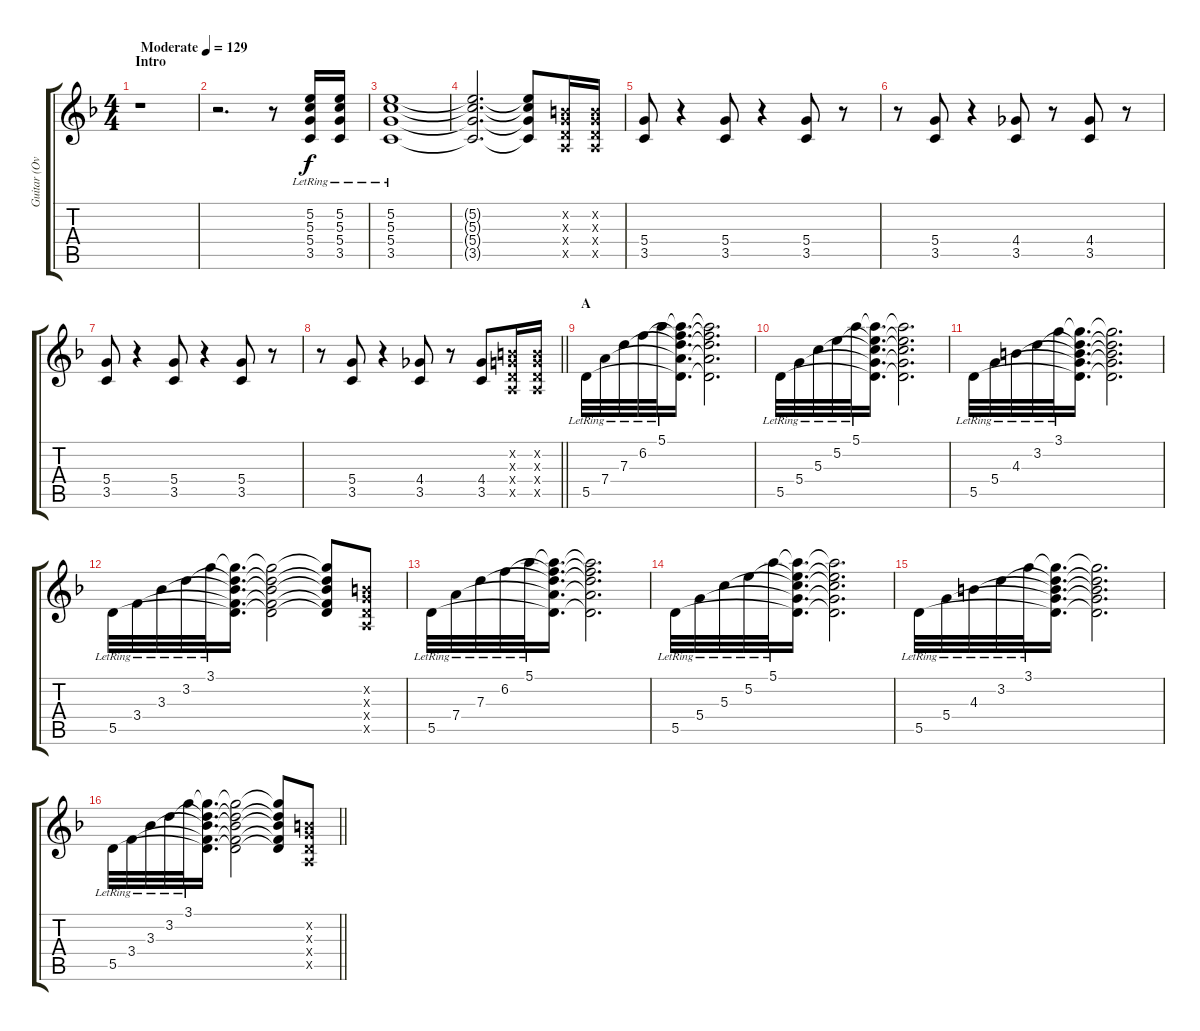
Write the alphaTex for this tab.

\track ("Guitar (Overdrive)" "Guitar (Ov") {instrument overdrivenguitar}
\staff {score tabs}
\tuning (E4 B3 G3 D3 A2 E2) {hide}
\ts (4 4)
\section ("" "Intro")
\tempo (129 "Moderate")
\clef g2
\ks f
r.1{dy f instrument overdrivenguitar} |
r.2{d} r.8 (5.2{lr} 5.3{lr} 5.4{lr} 3.5{lr}).16 (5.2{lr} 5.3{lr} 5.4{lr} 3.5{lr}).16 |
(5.2{lr} 5.3{lr} 5.4{lr} 3.5{lr}).1 |
(5.2{t} 5.3{t} 5.4{t} 3.5{t}).2{d} (5.2{t} 5.3{t} 5.4{t} 3.5{t}).8 (0.2{x} 0.3{x} 0.4{x} 0.5{x}).16 (0.2{x} 0.3{x} 0.4{x} 0.5{x}).16 |
(5.4 3.5).8 r.4 (5.4 3.5).8 r.4 (5.4 3.5).8 r.8 |
r.8 (5.4 3.5).8 r.4 (4.4 3.5).8 r.8 (4.4 3.5).8 r.8 |
(5.4 3.5).8 r.4 (5.4 3.5).8 r.4 (5.4 3.5).8 r.8 |
\barLineRight lightlight
r.8 (5.4 3.5).8 r.4 (4.4 3.5).8 r.8 (4.4 3.5).8 (0.2{x} 0.3{x} 0.4{x} 0.5{x}).16 (0.2{x} 0.3{x} 0.4{x} 0.5{x}).16 |
\section ("" "A")
5.5{lr}.32 7.4{lr}.32 7.3{lr}.32 6.2{lr}.32 5.1{lr}.32 (5.1{t} 6.2{t} 7.3{t} 7.4{t} 5.5{t}).16{d} (5.1{t} 6.2{t} 7.3{t} 7.4{t} 5.5{t}).2{d} |
5.5{lr}.32 5.4{lr}.32 5.3{lr}.32 5.2{lr}.32 5.1{lr}.32 (5.1{t} 5.2{t} 5.3{t} 5.4{t} 5.5{t}).16{d} (5.1{t} 5.2{t} 5.3{t} 5.4{t} 5.5{t}).2{d} |
5.5{lr}.32 5.4{lr}.32 4.3{lr}.32 3.2{lr}.32 3.1{lr}.32 (3.1{t} 3.2{t} 4.3{t} 5.4{t} 5.5{t}).16{d} (3.1{t} 3.2{t} 4.3{t} 5.4{t} 5.5{t}).2{d} |
5.5{lr}.32 3.4{lr}.32 3.3{lr}.32 3.2{lr}.32 3.1{lr}.32 (3.1{t} 3.2{t} 3.3{t} 3.4{t} 5.5{t}).16{d} (3.1{t} 3.2{t} 3.3{t} 3.4{t} 5.5{t}).2 (3.1{t} 3.2{t} 3.3{t} 3.4{t} 5.5{t}).8 (0.2{x} 0.3{x} 0.4{x} 0.5{x}).8 |
5.5{lr}.32 7.4{lr}.32 7.3{lr}.32 6.2{lr}.32 5.1{lr}.32 (5.1{t} 6.2{t} 7.3{t} 7.4{t} 5.5{t}).16{d} (5.1{t} 6.2{t} 7.3{t} 7.4{t} 5.5{t}).2{d} |
5.5{lr}.32 5.4{lr}.32 5.3{lr}.32 5.2{lr}.32 5.1{lr}.32 (5.1{t} 5.2{t} 5.3{t} 5.4{t} 5.5{t}).16{d} (5.1{t} 5.2{t} 5.3{t} 5.4{t} 5.5{t}).2{d} |
5.5{lr}.32 5.4{lr}.32 4.3{lr}.32 3.2{lr}.32 3.1{lr}.32 (3.1{t} 3.2{t} 4.3{t} 5.4{t} 5.5{t}).16{d} (3.1{t} 3.2{t} 4.3{t} 5.4{t} 5.5{t}).2{d} |
\barLineRight lightlight
5.5{lr}.32 3.4{lr}.32 3.3{lr}.32 3.2{lr}.32 3.1{lr}.32 (3.1{t} 3.2{t} 3.3{t} 3.4{t} 5.5{t}).16{d} (3.1{t} 3.2{t} 3.3{t} 3.4{t} 5.5{t}).2 (3.1{t} 3.2{t} 3.3{t} 3.4{t} 5.5{t}).8 (0.2{x} 0.3{x} 0.4{x} 0.5{x}).8
